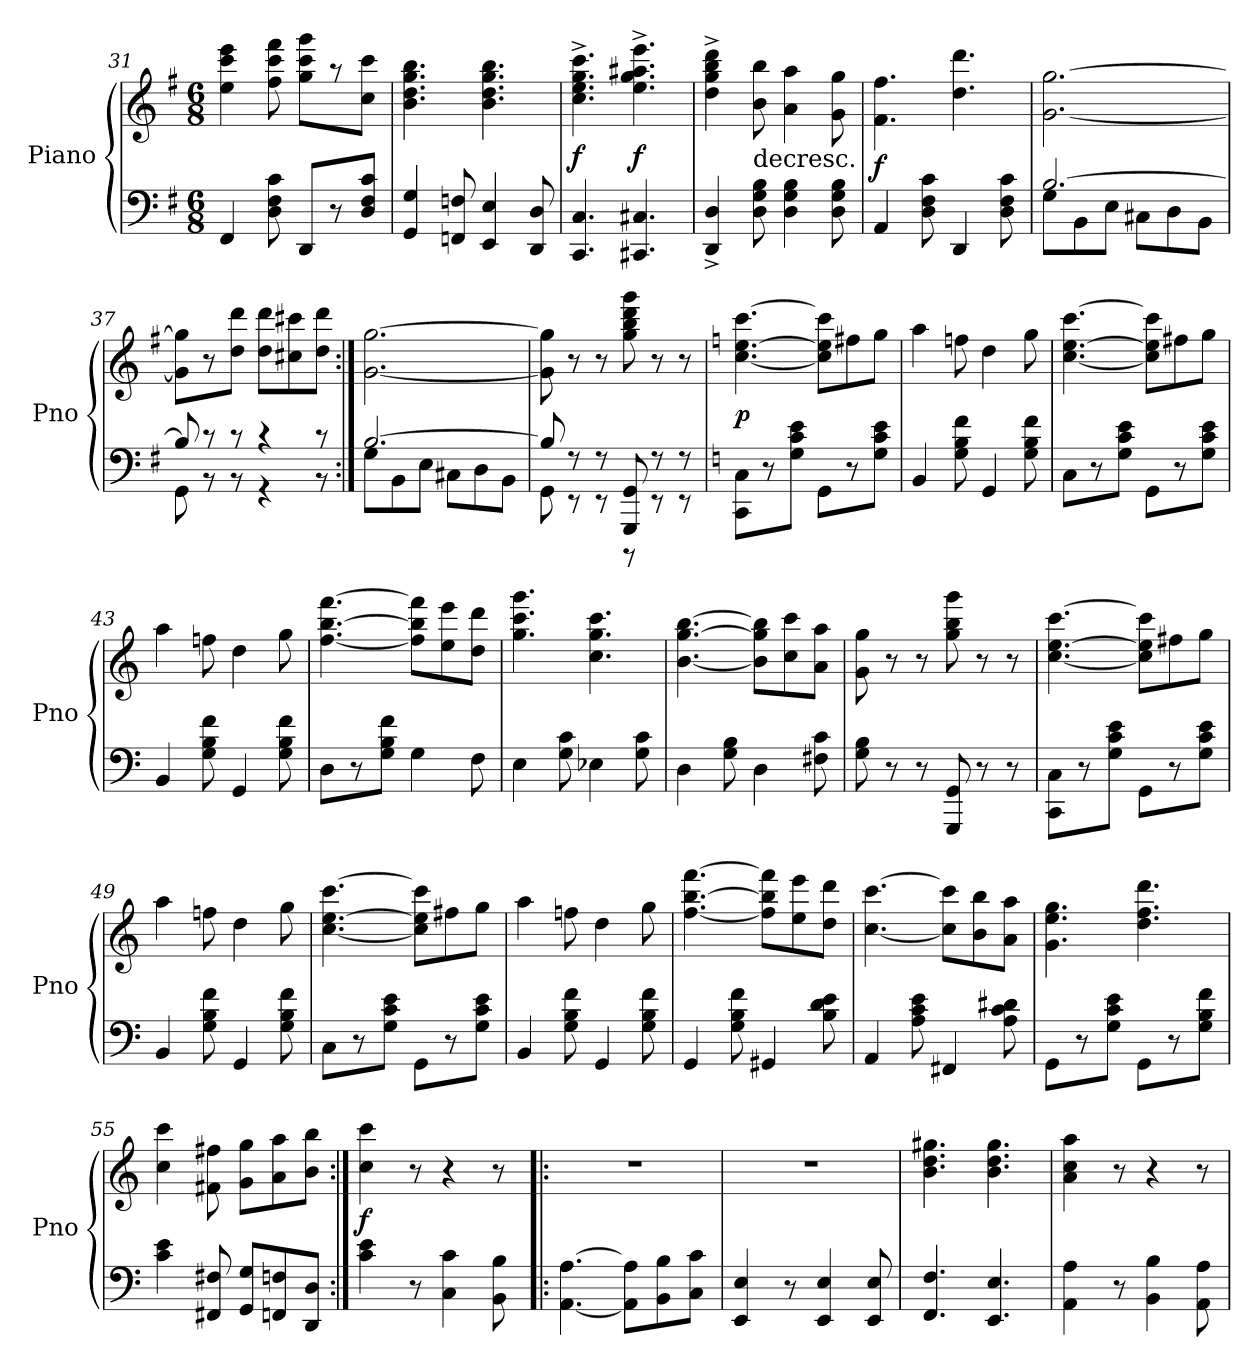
**kern	**kern	**dynam
*part1	*part1	*part1
*staff2	*staff1	*staff1/2
*I"Piano	*	*
*I'Pno	*	*
*clefF4	*clefG2	*
*k[f#]	*k[f#]	*
*M6/8	*M6/8	*
=31	=31	=31
4FF#	4ee 4ccc 4eee	.
8D 8F# 8c	8ff# 8ccc 8fff#	.
8DDL	8gg 8ccc 8gggL	.
8r	8r	.
8D 8F# 8cJ	8cc 8cccJ	.
=32	=32	=32
4GG 4G	4.b 4.dd 4.gg 4.bb	.
8FFn 8Fn	.	.
4EE 4E	4.b 4.dd 4.gg 4.bb	.
8DD 8D	.	.
=33	=33	=33
4.CC 4.C	4.cc^ 4.ee^ 4.gg^ 4.ccc^	f
4.CC#X 4.C#X	4.ee^ 4.gg^ 4.aa#X^ 4.eee^	f
=34	=34	=34
4DD^ 4D^	4dd^ 4gg^ 4bb^ 4ddd^	.
!	!LO:TX:c:t=decresc.	!
8D 8G 8B	8b 8bb	.
4D 4G 4B	4a 4aa	.
8D 8G 8B	8g 8gg	.
=35	=35	=35
4AA	4.f# 4.ff#	f
8D 8F# 8c	.	.
4DD	4.dd 4.ddd	.
8D 8F# 8c	.	.
=36	=36	=36
*^	*	*
[2.B	8GL	[2.g [2.gg	.
.	8BB	.	.
.	8EJ	.	.
.	8C#XL	.	.
.	8D	.	.
.	8BBJ	.	.
=37	=37	=37	=37
8B]	8GG	8g] 8gg]L	.
8r	8r	8r	.
8r	8r	8dd 8dddJ	.
4r	4r	8dd 8dddL	.
.	.	8cc#X 8ccc#X	.
8r	8r	8dd 8dddJ	.
=38:|!	=38:|!	=38:|!	=38:|!
[2.B	8GL	[2.g [2.gg	.
.	8BB	.	.
.	8EJ	.	.
.	8C#XL	.	.
.	8D	.	.
.	8BBJ	.	.
=39	=39	=39	=39
8B]	8GG	8g] 8gg]	.
8r	8r	8r	.
8r	8r	8r	.
8GGG 8GG	8r	8gg 8bb 8ddd 8ggg	.
8r	8r	8r	.
8r	8r	8r	.
*v	*v	*	*
=40	=40	=40
*k[]	*k[]	*
8CC 8CL	[4.cc [4.ee [4.ccc	p
8r	.	.
8G 8c 8eJ	.	.
8GGL	8cc] 8ee] 8ccc]L	.
8r	8ff#X	.
8G 8c 8eJ	8ggJ	.
=41	=41	=41
4BB	4aa	.
8G 8B 8f	8ffn	.
4GG	4dd	.
8G 8B 8f	8gg	.
=42	=42	=42
8CL	[4.cc [4.ee [4.ccc	.
8r	.	.
8G 8c 8eJ	.	.
8GGL	8cc] 8ee] 8ccc]L	.
8r	8ff#X	.
8G 8c 8eJ	8ggJ	.
=43	=43	=43
4BB	4aa	.
8G 8B 8f	8ffn	.
4GG	4dd	.
8G 8B 8f	8gg	.
=44	=44	=44
8DL	[4.ff [4.bb [4.fff	.
8r	.	.
8G 8B 8fJ	.	.
4G	8ff] 8bb] 8fff]L	.
.	8ee 8eee	.
8F	8dd 8dddJ	.
=45	=45	=45
4E	4.gg 4.ccc 4.ggg	.
8G 8c	.	.
4E-X	4.cc 4.gg 4.ccc	.
8G 8c	.	.
=46	=46	=46
4D	[4.b [4.gg [4.bb	.
8G 8B	.	.
4D	8b] 8gg] 8bb]L	.
.	8cc 8ccc	.
8F#X 8c	8a 8aaJ	.
=47	=47	=47
8G 8B	8g 8gg	.
8r	8r	.
8r	8r	.
8GGG 8GG	8gg 8bb 8ggg	.
8r	8r	.
8r	8r	.
=48	=48	=48
8CC 8CL	[4.cc [4.ee [4.ccc	.
8r	.	.
8G 8c 8eJ	.	.
8GGL	8cc] 8ee] 8ccc]L	.
8r	8ff#X	.
8G 8c 8eJ	8ggJ	.
=49	=49	=49
4BB	4aa	.
8G 8B 8f	8ffn	.
4GG	4dd	.
8G 8B 8f	8gg	.
=50	=50	=50
8CL	[4.cc [4.ee [4.ccc	.
8r	.	.
8G 8c 8eJ	.	.
8GGL	8cc] 8ee] 8ccc]L	.
8r	8ff#X	.
8G 8c 8eJ	8ggJ	.
=51	=51	=51
4BB	4aa	.
8G 8B 8f	8ffn	.
4GG	4dd	.
8G 8B 8f	8gg	.
=52	=52	=52
4GG	[4.ff [4.bb [4.fff	.
8G 8B 8f	.	.
4GG#X	8ff] 8bb] 8fff]L	.
.	8ee 8eee	.
8B 8d 8e	8dd 8dddJ	.
=53	=53	=53
4AA	[4.cc [4.ccc	.
8A 8c 8e	.	.
4FF#X	8cc] 8ccc]L	.
.	8b 8bb	.
8A 8c 8d#X	8a 8aaJ	.
=54	=54	=54
8GGL	4.g 4.ee 4.gg	.
8r	.	.
8G 8c 8eJ	.	.
8GGL	4.dd 4.ff 4.ddd	.
8r	.	.
8G 8B 8fJ	.	.
=55	=55	=55
4c 4e	4cc 4ccc	.
8FF#X 8F#X	8f#X 8ff#X	.
8GG 8GL	8g 8ggL	.
8FFn 8Fn	8a 8aa	.
8DD 8DJ	8b 8bbJ	.
=56:|!	=56:|!	=56:|!
4c 4e	4cc 4ccc	f
8r	8r	.
4C 4c	4r	.
8BB 8B	8r	.
=57!|:	=57!|:	=57!|:
[4.AA [4.A	2.r	.
8AA] 8A]L	.	.
8BB 8B	.	.
8C 8cJ	.	.
=58	=58	=58
4EE 4E	2.r	.
8r	.	.
4EE 4E	.	.
8EE 8E	.	.
=59	=59	=59
4.FF 4.F	4.b 4.dd 4.gg#X	.
4.EE 4.E	4.b 4.dd 4.gg#	.
=60	=60	=60
4AA 4A	4a 4cc 4aa	.
8r	8r	.
4BB 4B	4r	.
8AA 8A	8r	.
=	=	=
*-	*-	*-
